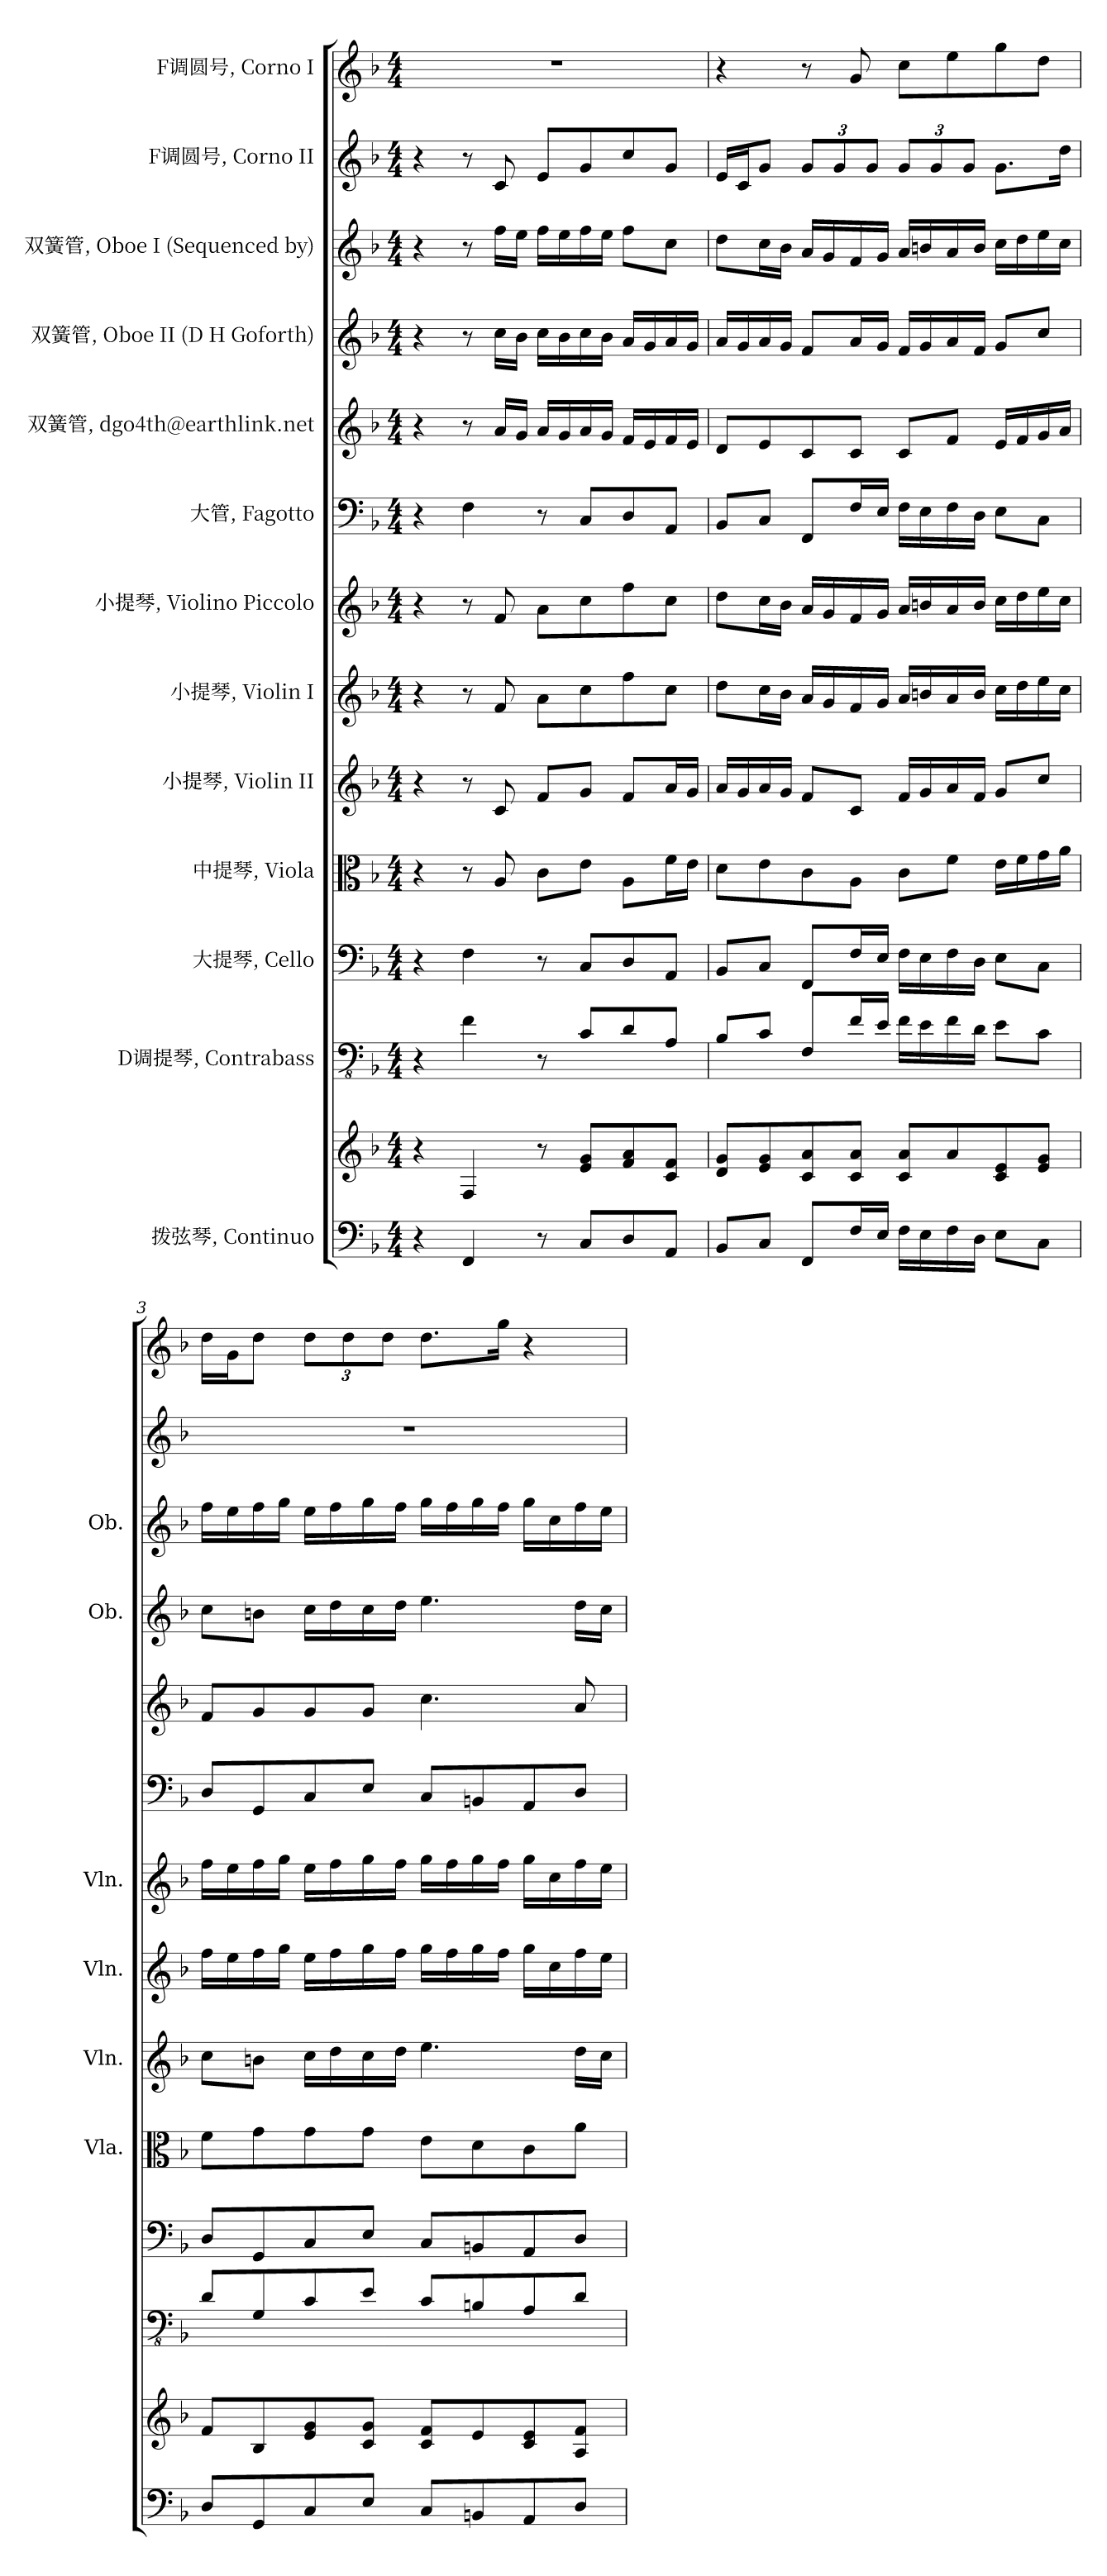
**kern	**kern	**kern	**kern	**kern	**kern	**kern	**kern	**kern	**kern	**kern	**kern	**kern	**kern
*part13	*part13	*part12	*part11	*part10	*part9	*part8	*part7	*part6	*part5	*part4	*part3	*part2	*part1
*staff14	*staff13	*staff12	*staff11	*staff10	*staff9	*staff8	*staff7	*staff6	*staff5	*staff4	*staff3	*staff2	*staff1
*I"拨弦琴, Continuo	*	*I"D调提琴, Contrabass	*I"大提琴, Cello	*I"中提琴, Viola	*I"小提琴, Violin II	*I"小提琴, Violin I	*I"小提琴, Violino Piccolo	*I"大管, Fagotto	*I"双簧管, dgo4th@earthlink.net	*I"双簧管, Oboe II (D H Goforth)	*I"双簧管, Oboe I (Sequenced by)	*I"F调圆号, Corno II	*I"F调圆号, Corno I
*	*	*	*	*I'Vla.	*I'Vln.	*I'Vln.	*I'Vln.	*	*	*I'Ob.	*I'Ob.	*	*
*clefF4	*clefG2	*clefFv4	*clefF4	*clefC3	*clefG2	*clefG2	*clefG2	*clefF4	*clefG2	*clefG2	*clefG2	*clefG2	*clefG2
*	*	*ITrd7c12	*	*	*	*	*	*	*	*	*	*ITrd4c7	*ITrd4c7
*k[b-]	*k[b-]	*k[b-]	*k[b-]	*k[b-]	*k[b-]	*k[b-]	*k[b-]	*k[b-]	*k[b-]	*k[b-]	*k[b-]	*k[b-e-]	*k[b-e-]
*M4/4	*M4/4	*M4/4	*M4/4	*M4/4	*M4/4	*M4/4	*M4/4	*M4/4	*M4/4	*M4/4	*M4/4	*M4/4	*M4/4
*MM88	*MM88	*MM88	*MM88	*MM88	*MM88	*MM88	*MM88	*MM88	*MM88	*MM88	*MM88	*MM88	*MM88
=1	=1	=1	=1	=1	=1	=1	=1	=1	=1	=1	=1	=1	=1
4r	4r	4r	4r	4r	4r	4r	4r	4r	4r	4r	4r	4r	1r
4FF/	4F/	4FF\	4F\	8r	8r	8r	8r	4F\	8r	8r	8r	8r	.
.	.	.	.	8A/	8c/	8f/	8f/	.	16a/LL	16cc\LL	16ff\LL	8F/	.
.	.	.	.	.	.	.	.	.	16g/JJ	16b-\JJ	16ee\JJ	.	.
8r	8r	8r	8r	8c\L	8f/L	8a\L	8a\L	8r	16a/LL	16cc\LL	16ff\LL	8A/L	.
.	.	.	.	.	.	.	.	.	16g/	16b-\	16ee\	.	.
8C/L	8e/ 8g/L	8CC/L	8C/L	8e\J	8g/J	8cc\	8cc\	8C/L	16a/	16cc\	16ff\	8c/	.
.	.	.	.	.	.	.	.	.	16g/JJ	16b-\JJ	16ee\JJ	.	.
8D/	8f/ 8a/	8DD/	8D/	8A\L	8f/L	8ff\	8ff\	8D/	16f/LL	16a/LL	8ff\L	8f/	.
.	.	.	.	.	.	.	.	.	16e/	16g/	.	.	.
8AA/J	8c/ 8f/J	8AAA/J	8AA/J	16f\L	16a/L	8cc\J	8cc\J	8AA/J	16f/	16a/	8cc\J	8c/J	.
.	.	.	.	16e\JJ	16g/JJ	.	.	.	16e/JJ	16g/JJ	.	.	.
=2	=2	=2	=2	=2	=2	=2	=2	=2	=2	=2	=2	=2	=2
8BB-/L	8d/ 8g/L	8BBB-/L	8BB-/L	8d\L	16a/LL	8dd\L	8dd\L	8BB-/L	8d/L	16a/LL	8dd\L	16A/LL	4r
.	.	.	.	.	16g/	.	.	.	.	16g/	.	16F/J	.
8C/J	8e/ 8g/	8CC/J	8C/J	8e\	16a/	16cc\L	16cc\L	8C/J	8e/	16a/	16cc\L	8c/J	.
.	.	.	.	.	16g/JJ	16b-\JJ	16b-\JJ	.	.	16g/JJ	16b-\JJ	.	.
*	*	*	*	*	*	*	*	*	*	*	*	*Xbrackettup	*
8FF/L	8c/ 8a/	8FFF/L	8FF/L	8c\	8f/L	16a/LL	16a/LL	8FF/L	8c/	8f/L	16a/LL	12c/L	8r
.	.	.	.	.	.	16g/	16g/	.	.	.	16g/	.	.
.	.	.	.	.	.	.	.	.	.	.	.	12c/	.
16F/L	8c/ 8a/J	16FF/L	16F/L	8A\J	8c/J	16f/	16f/	16F/L	8c/J	16a/L	16f/	.	8c/
.	.	.	.	.	.	.	.	.	.	.	.	12c/J	.
16E/JJ	.	16EE/JJ	16E/JJ	.	.	16g/JJ	16g/JJ	16E/JJ	.	16g/JJ	16g/JJ	.	.
16F\LL	8c/ 8a/L	16FF\LL	16F\LL	8c\L	16f/LL	16a/LL	16a/LL	16F\LL	8c/L	16f/LL	16a/LL	12c/L	8f\L
16E\	.	16EE\	16E\	.	16g/	16bn/	16bn/	16E\	.	16g/	16bn/	.	.
.	.	.	.	.	.	.	.	.	.	.	.	12c/	.
16F\	8a/	16FF\	16F\	8f\J	16a/	16a/	16a/	16F\	8f/J	16a/	16a/	.	8a\
.	.	.	.	.	.	.	.	.	.	.	.	12c/J	.
16D\JJ	.	16DD\JJ	16D\JJ	.	16f/JJ	16b/JJ	16b/JJ	16D\JJ	.	16f/JJ	16b/JJ	.	.
8E\L	8c/ 8e/	8EE\L	8E\L	16e\LL	8g/L	16cc\LL	16cc\LL	8E\L	16e/LL	8g/L	16cc\LL	8.c\L	8cc\
.	.	.	.	16f\	.	16dd\	16dd\	.	16f/	.	16dd\	.	.
8C\J	8e/ 8g/J	8CC\J	8C\J	16g\	8cc/J	16ee\	16ee\	8C\J	16g/	8cc/J	16ee\	.	8g\J
.	.	.	.	16a\JJ	.	16cc\JJ	16cc\JJ	.	16a/JJ	.	16cc\JJ	16g\Jk	.
!!LO:PB:g=z
=3	=3	=3	=3	=3	=3	=3	=3	=3	=3	=3	=3	=3	=3
8D/L	8f/L	8DD/L	8D/L	8f\L	8cc\L	16ff\LL	16ff\LL	8D/L	8f/L	8cc\L	16ff\LL	1r	16g\LL
.	.	.	.	.	.	16ee\	16ee\	.	.	.	16ee\	.	16c\J
8GG/	8B-/	8GGG/	8GG/	8g\	8bn\J	16ff\	16ff\	8GG/	8g/	8bn\J	16ff\	.	8g\J
.	.	.	.	.	.	16gg\JJ	16gg\JJ	.	.	.	16gg\JJ	.	.
*	*	*	*	*	*	*	*	*	*	*	*	*	*Xbrackettup
8C/	8e/ 8g/	8CC/	8C/	8g\	16cc\LL	16ee\LL	16ee\LL	8C/	8g/	16cc\LL	16ee\LL	.	12g\L
.	.	.	.	.	16dd\	16ff\	16ff\	.	.	16dd\	16ff\	.	.
.	.	.	.	.	.	.	.	.	.	.	.	.	12g\
8E/J	8c/ 8g/J	8EE/J	8E/J	8g\J	16cc\	16gg\	16gg\	8E/J	8g/J	16cc\	16gg\	.	.
.	.	.	.	.	.	.	.	.	.	.	.	.	12g\J
.	.	.	.	.	16dd\JJ	16ff\JJ	16ff\JJ	.	.	16dd\JJ	16ff\JJ	.	.
8C/L	8c/ 8f/L	8CC/L	8C/L	8e\L	4.ee\	16gg\LL	16gg\LL	8C/L	4.cc\	4.ee\	16gg\LL	.	8.g\L
.	.	.	.	.	.	16ff\	16ff\	.	.	.	16ff\	.	.
8BBn/	8e/	8BBBn/	8BBn/	8d\	.	16gg\	16gg\	8BBn/	.	.	16gg\	.	.
.	.	.	.	.	.	16ff\JJ	16ff\JJ	.	.	.	16ff\JJ	.	16cc\Jk
8AA/	8c/ 8e/	8AAA/	8AA/	8c\	.	16gg\LL	16gg\LL	8AA/	.	.	16gg\LL	.	4r
.	.	.	.	.	.	16cc\	16cc\	.	.	.	16cc\	.	.
8D/J	8A/ 8f/J	8DD/J	8D/J	8a\J	16dd\LL	16ff\	16ff\	8D/J	8a/	16dd\LL	16ff\	.	.
.	.	.	.	.	16cc\JJ	16ee\JJ	16ee\JJ	.	.	16cc\JJ	16ee\JJ	.	.
=	=	=	=	=	=	=	=	=	=	=	=	=	=
*-	*-	*-	*-	*-	*-	*-	*-	*-	*-	*-	*-	*-	*-
